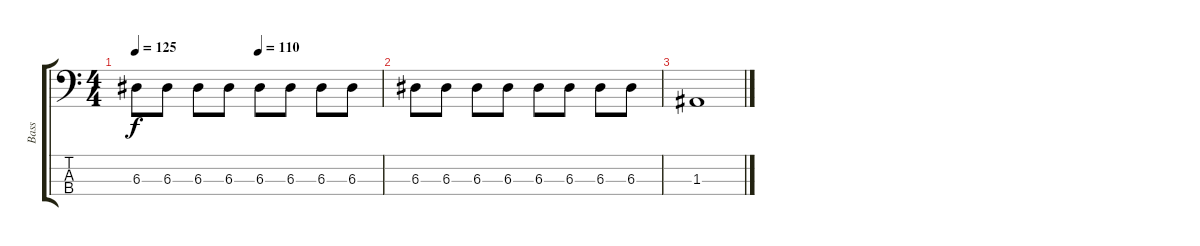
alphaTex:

\track ("Bass" "Bass") {instrument electricbassfinger}
\staff {score tabs}
\tuning (G2 D2 A1 E1) {hide}
\ts (4 4)
\tempo 125
\tempo (110 0.5)
\clef f4
\ks c
6.3.8{dy f} 6.3.8 6.3.8 6.3.8 6.3.8 6.3.8 6.3.8 6.3.8 |
6.3.8 6.3.8 6.3.8 6.3.8 6.3.8 6.3.8 6.3.8 6.3.8 |
1.3.1
